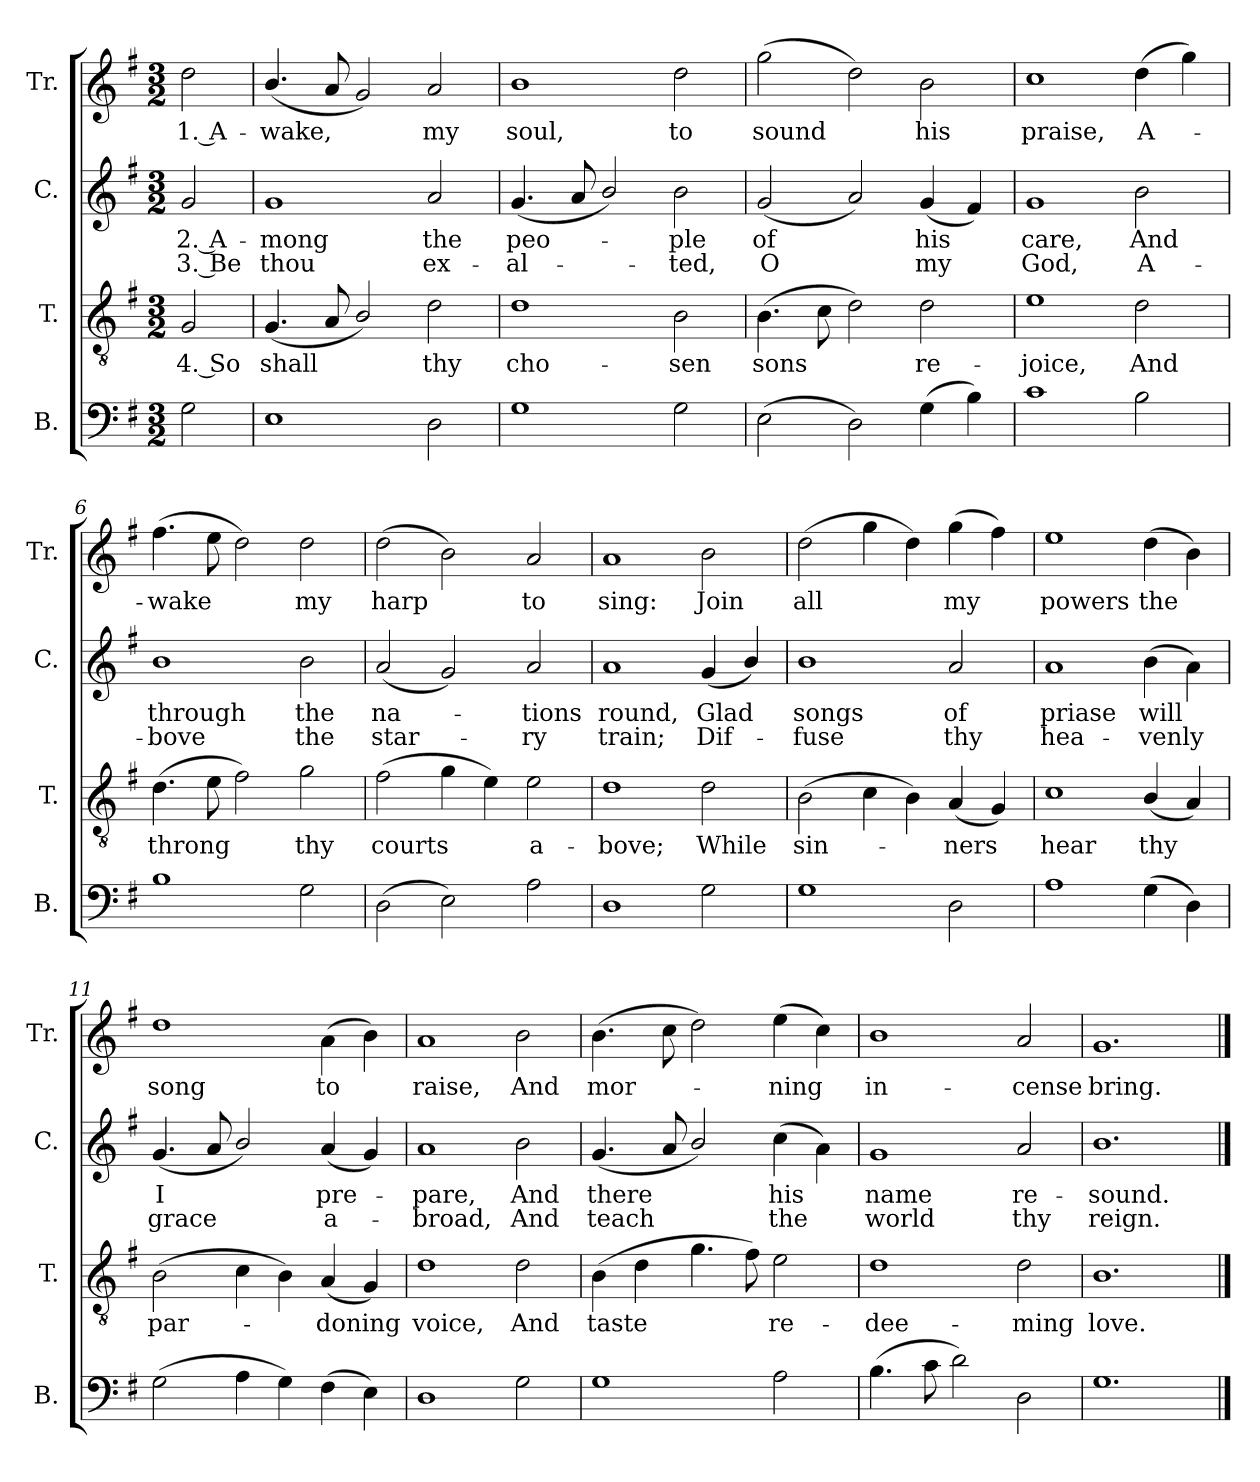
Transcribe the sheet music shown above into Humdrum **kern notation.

**kern	**kern	**text	**kern	**text	**text	**kern	**text
*part4	*part3	*part3	*part2	*part2	*part2	*part1	*part1
*staff4	*staff3	*staff3	*staff2	*staff2	*staff2	*staff1	*staff1
*I"B.	*I"T.	*	*I"C.	*	*	*I"Tr.	*
*I'B.	*I'T.	*	*I'C.	*	*	*I'Tr.	*
*clefF4	*clefGv2	*	*clefG2	*	*	*clefG2	*
*k[f#]	*k[f#]	*	*k[f#]	*	*	*k[f#]	*
*M3/2	*M3/2	*	*M3/2	*	*	*M3/2	*
*MM120	*MM120	*	*MM120	*	*	*MM120	*
=1	=1	=1	=1	=1	=1	=1	=1
!	!	!LO:LY:b	!	!LO:LY:b	!LO:LY:b	!	!LO:LY:b
2G\	2G/	4. So	2g/	2. A-	3. Be	2dd\	1. A-
=2	=2	=2	=2	=2	=2	=2	=2
!	!	!LO:LY:b	!	!LO:LY:b	!LO:LY:b	!	!LO:LY:b
1E	(4.G/	shall	1g	-mong	thou	(4.b/	-wake,
.	8A/	.	.	.	.	8a/	.
.	2B/)	.	.	.	.	2g/)	.
!	!	!LO:LY:b	!	!LO:LY:b	!LO:LY:b	!	!LO:LY:b
2D\	2d\	thy	2a/	the	ex-	2a/	my
=3	=3	=3	=3	=3	=3	=3	=3
!	!	!LO:LY:b	!	!LO:LY:b	!LO:LY:b	!	!LO:LY:b
1G	1d	cho-	(4.g/	peo-	-al-	1b	soul,
.	.	.	8a/	.	.	.	.
.	.	.	2b/)	.	.	.	.
!	!	!LO:LY:b	!	!LO:LY:b	!LO:LY:b	!	!LO:LY:b
2G\	2B\	-sen	2b\	-ple	-ted,	2dd\	to
=4	=4	=4	=4	=4	=4	=4	=4
!	!	!LO:LY:b	!	!LO:LY:b	!LO:LY:b	!	!LO:LY:b
(2E\	(4.B\	sons	(2g/	of	O	(2gg\	sound
.	8c\	.	.	.	.	.	.
2D\)	2d\)	.	2a/)	.	.	2dd\)	.
!	!	!LO:LY:b	!	!LO:LY:b	!LO:LY:b	!	!LO:LY:b
(4G\	2d\	re-	(4g/	his	my	2b\	his
4B\)	.	.	4f#/)	.	.	.	.
=5	=5	=5	=5	=5	=5	=5	=5
!	!	!LO:LY:b	!	!LO:LY:b	!LO:LY:b	!	!LO:LY:b
1c	1e	-joice,	1g	care,	God,	1cc	praise,
!	!	!LO:LY:b	!	!LO:LY:b	!LO:LY:b	!	!LO:LY:b
2B\	2d\	And	2b\	And	A-	(4dd\	A-
.	.	.	.	.	.	4gg\)	.
=6	=6	=6	=6	=6	=6	=6	=6
!	!	!LO:LY:b	!	!LO:LY:b	!LO:LY:b	!	!LO:LY:b
1B	(4.d\	throng	1b	through	-bove	(4.ff#\	-wake
.	8e\	.	.	.	.	8ee\	.
.	2f#\)	.	.	.	.	2dd\)	.
!	!	!LO:LY:b	!	!LO:LY:b	!LO:LY:b	!	!LO:LY:b
2G\	2g\	thy	2b\	the	the	2dd\	my
=7	=7	=7	=7	=7	=7	=7	=7
!	!	!LO:LY:b	!	!LO:LY:b	!LO:LY:b	!	!LO:LY:b
(2D\	(2f#\	courts	(2a/	na-	star-	(2dd\	harp
2E\)	4g\	.	2g/)	.	.	2b\)	.
.	4e\)	.	.	.	.	.	.
!	!	!LO:LY:b	!	!LO:LY:b	!LO:LY:b	!	!LO:LY:b
2A\	2e\	a-	2a/	-tions	-ry	2a/	to
=8	=8	=8	=8	=8	=8	=8	=8
!	!	!LO:LY:b	!	!LO:LY:b	!LO:LY:b	!	!LO:LY:b
1D	1d	-bove;	1a	round,	train;	1a	sing:
!	!	!LO:LY:b	!	!LO:LY:b	!LO:LY:b	!	!LO:LY:b
2G\	2d\	While	(4g/	Glad	Dif-	2b\	Join
.	.	.	4b/)	.	.	.	.
=9	=9	=9	=9	=9	=9	=9	=9
!	!	!LO:LY:b	!	!LO:LY:b	!LO:LY:b	!	!LO:LY:b
1G	(2B\	sin-	1b	songs	-fuse	(2dd\	all
.	4c\	.	.	.	.	4gg\	.
.	4B\)	.	.	.	.	4dd\)	.
!	!	!LO:LY:b	!	!LO:LY:b	!LO:LY:b	!	!LO:LY:b
2D\	(4A/	-ners	2a/	of	thy	(4gg\	my
.	4G/)	.	.	.	.	4ff#\)	.
=10	=10	=10	=10	=10	=10	=10	=10
!	!	!LO:LY:b	!	!LO:LY:b	!LO:LY:b	!	!LO:LY:b
1A	1c	hear	1a	priase	hea-	1ee	powers
!	!	!LO:LY:b	!	!LO:LY:b	!LO:LY:b	!	!LO:LY:b
(4G\	(4B/	thy	(4b\	will	-venly	(4dd\	the
4D\)	4A/)	.	4a\)	.	.	4b\)	.
=11	=11	=11	=11	=11	=11	=11	=11
!	!	!LO:LY:b	!	!LO:LY:b	!LO:LY:b	!	!LO:LY:b
(2G\	(2B\	par-	(4.g/	I	grace	1dd	song
.	.	.	8a/	.	.	.	.
4A\	4c\	.	2b/)	.	.	.	.
4G\)	4B\)	.	.	.	.	.	.
!	!	!LO:LY:b	!	!LO:LY:b	!LO:LY:b	!	!LO:LY:b
(4F#\	(4A/	-doning	(4a/	pre-	a-	(4a\	to
4E\)	4G/)	.	4g/)	.	.	4b\)	.
=12	=12	=12	=12	=12	=12	=12	=12
!	!	!LO:LY:b	!	!LO:LY:b	!LO:LY:b	!	!LO:LY:b
1D	1d	voice,	1a	-pare,	-broad,	1a	raise,
!	!	!LO:LY:b	!	!LO:LY:b	!LO:LY:b	!	!LO:LY:b
2G\	2d\	And	2b\	And	And	2b\	And
=13	=13	=13	=13	=13	=13	=13	=13
!	!	!LO:LY:b	!	!LO:LY:b	!LO:LY:b	!	!LO:LY:b
1G	(4B\	taste	(4.g/	there	teach	(4.b\	mor-
.	4d\	.	.	.	.	.	.
.	.	.	8a/	.	.	8cc\	.
.	4.g\	.	2b/)	.	.	2dd\)	.
.	8f#\)	.	.	.	.	.	.
!	!	!LO:LY:b	!	!LO:LY:b	!LO:LY:b	!	!LO:LY:b
2A\	2e\	re-	(4cc\	his	the	(4ee\	-ning
.	.	.	4a\)	.	.	4cc\)	.
=14	=14	=14	=14	=14	=14	=14	=14
!	!	!LO:LY:b	!	!LO:LY:b	!LO:LY:b	!	!LO:LY:b
(4.B\	1d	-dee-	1g	name	world	1b	in-
8c\	.	.	.	.	.	.	.
2d\)	.	.	.	.	.	.	.
!	!	!LO:LY:b	!	!LO:LY:b	!LO:LY:b	!	!LO:LY:b
2D\	2d\	-ming	2a/	re-	thy	2a/	-cense
=15	=15	=15	=15	=15	=15	=15	=15
!	!	!LO:LY:b	!	!LO:LY:b	!LO:LY:b	!	!LO:LY:b
1.G	1.B	love.	1.b	-sound.	reign.	1.g	bring.
==	==	==	==	==	==	==	==
*-	*-	*-	*-	*-	*-	*-	*-
